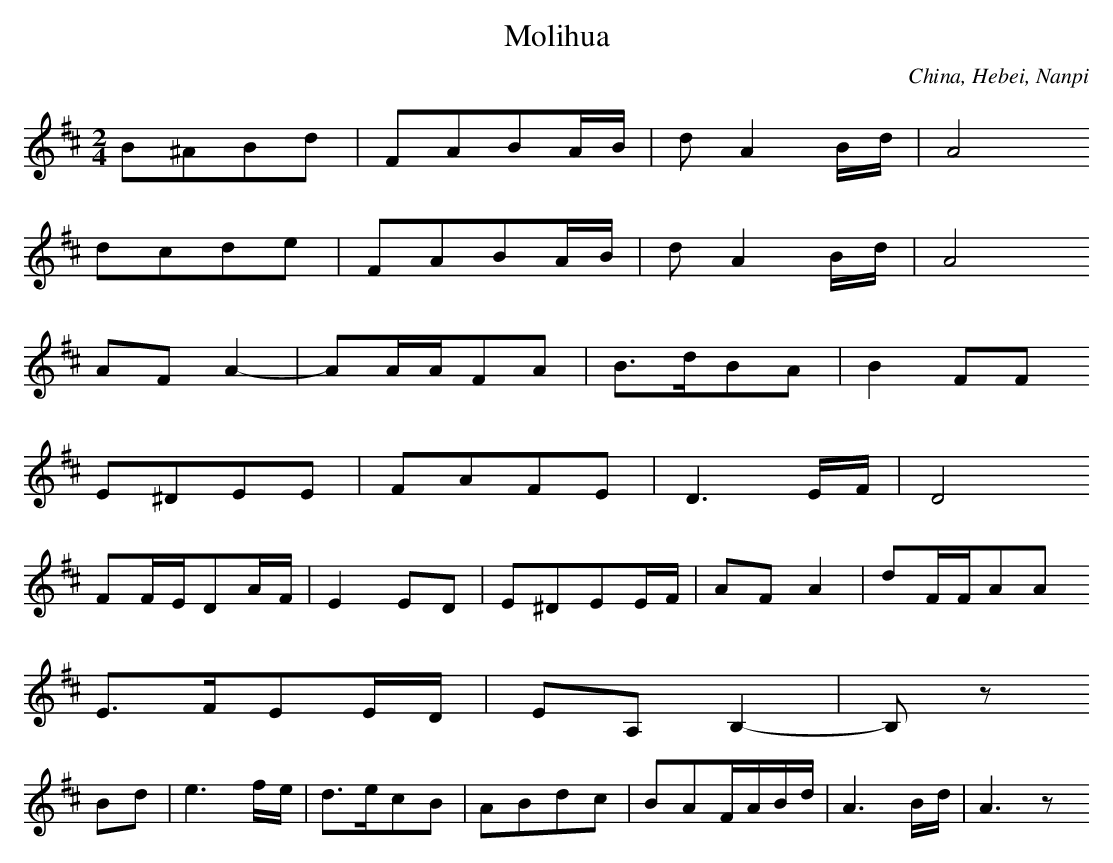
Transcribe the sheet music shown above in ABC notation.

X:1
T: Molihua
O: China, Hebei, Nanpi
M: 2/4
L: 1/16
K: D
B2^A2B2d2 | F2A2B2AB | d2A4Bd | A8
d2c2d2e2 | F2A2B2AB | d2A4Bd | A8
A2F2A4- | A2AAF2A2 | B3dB2A2 | B4F2F2
E2^D2E2E2 | F2A2F2E2 | D6EF | D8
F2FED2AF | E4E2D2 | E2^D2E2EF | A2F2A4 | d2FFA2A2
E3FE2ED | E2A,2B,4- | B,2z2
B2d2 | e6fe | d3ec2B2 | A2B2d2c2 | B2A2FABd | A6Bd | A6z2
